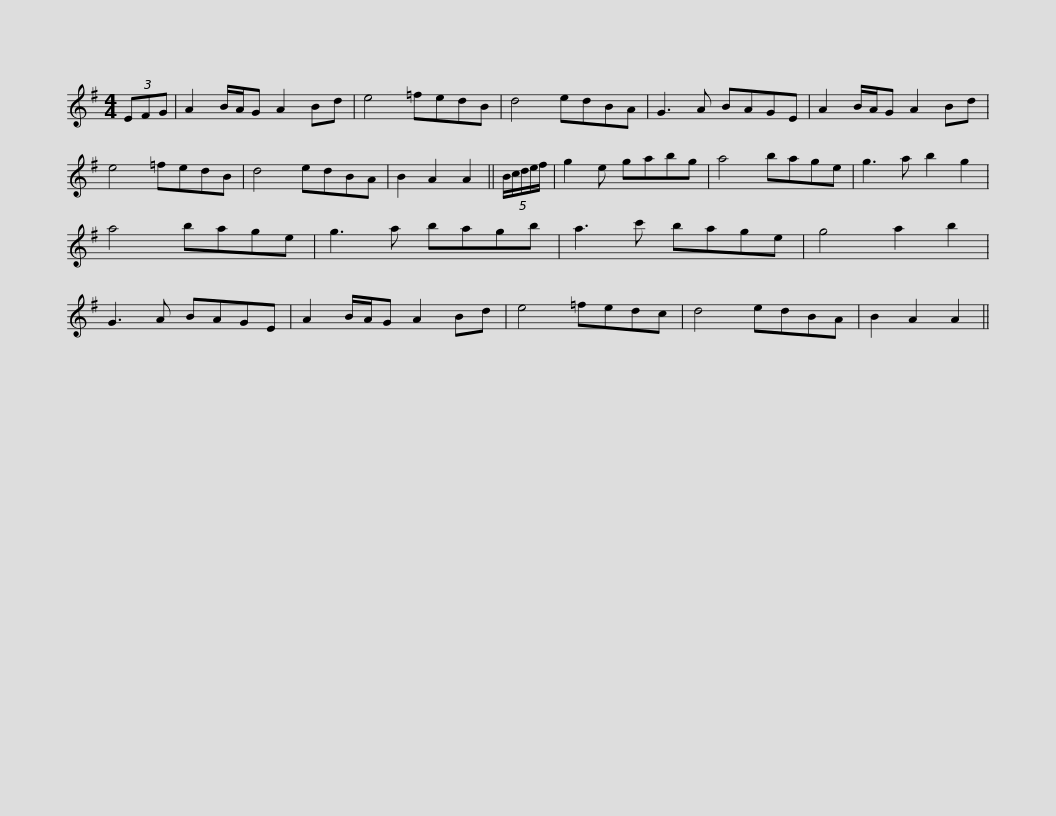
X:1
L:1/8
M:4/4
I:linebreak $
K:G
V:1 treble
V:1
 (3EFG | A2 B/A/G A2 Bd | e4 =fedB | d4 edBA | G3 A BAGE | %5
 A2 B/A/G A2 Bd | e4 =fedB |$ d4 edBA | B2 A2 A2 || (5:2:5B/c/d/e/f/ | %10
 g2 e gabg | a4 bage | g3 a b2 g2 | a4 bage |$ g3 a bagb | %15
 a3 c' bage | g4 a2 b2 | G3 A BAGE | A2 B/A/G A2 Bd | e4 =fedc | %20
 d4 edBA |$ B2 A2 A2 || %22
